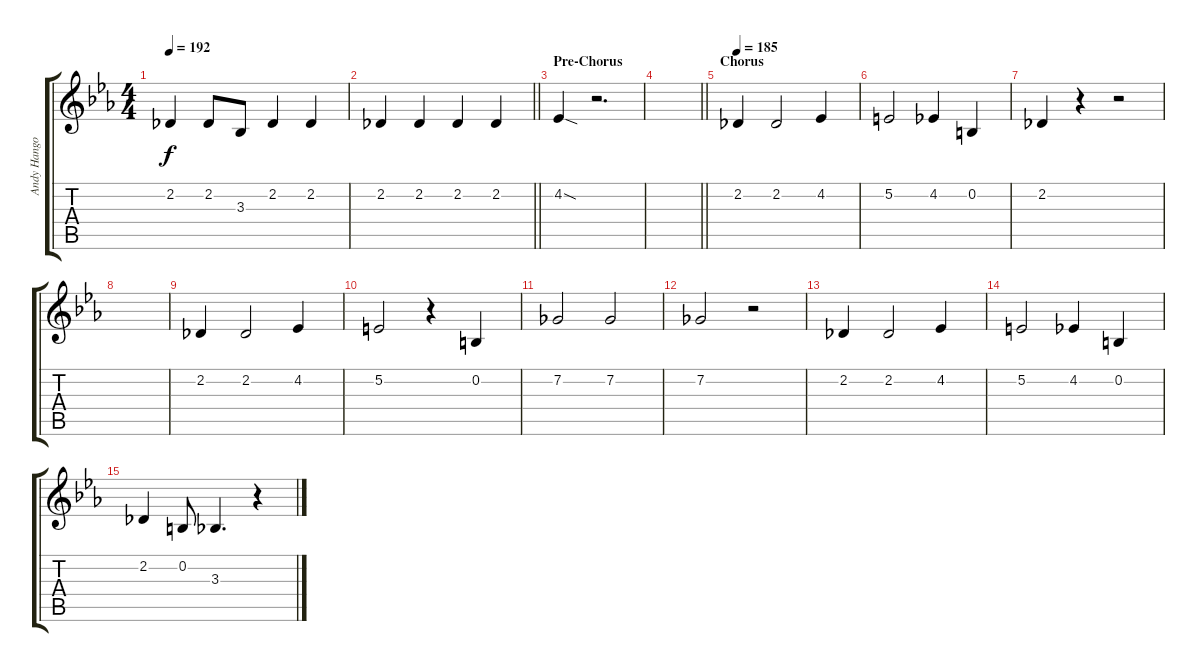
\track ("Andy Hangover - Lead Vocal" "Andy Hango") {instrument clarinet}
\staff {score tabs}
\tuning (E4 B3 G3 D3 A2 E2) {hide}
\ts (4 4)
\tempo 192
\clef g2
\ks eb
2.2.4{dy f} 2.2.8 3.3.8 2.2.4 2.2.4 |
\barLineRight lightlight
2.2.4 2.2.4 2.2.4 2.2.4 |
\section ("" "Pre-Chorus")
4.2{sod}.4 r.2{d} |
\barLineRight lightlight
|
\section ("" "Chorus")
\tempo 185
2.2.4 2.2.2 4.2.4 |
5.2.2 4.2.4 0.2.4 |
2.2.4 r.4 r.2 |
|
2.2.4 2.2.2 4.2.4 |
5.2.2 r.4 0.2.4 |
7.2.2 7.2.2 |
7.2.2 r.2 |
2.2.4 2.2.2 4.2.4 |
5.2.2 4.2.4 0.2.4 |
2.2.4 0.2.8 3.3.4{d} r.4
